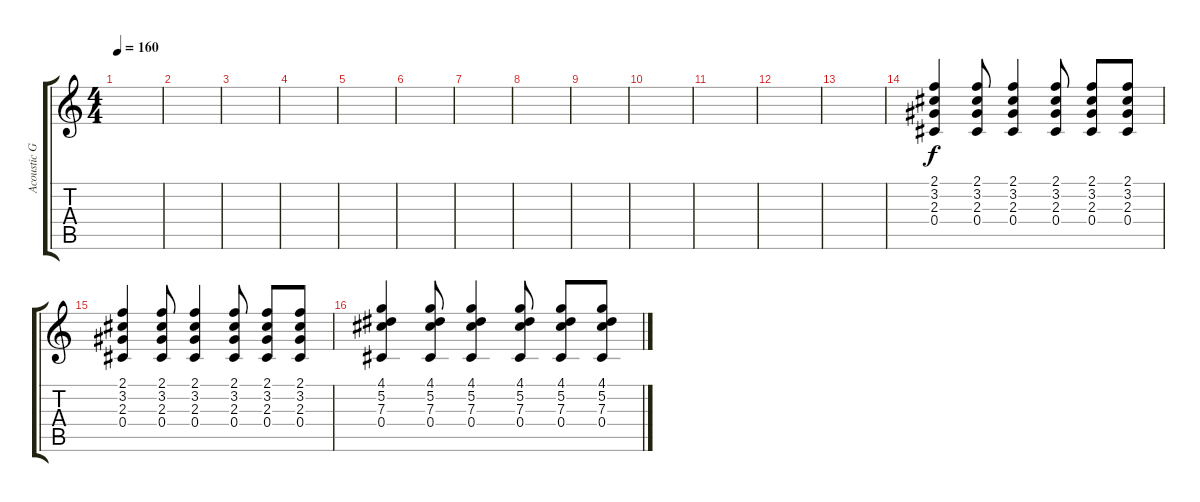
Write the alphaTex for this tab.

\track ("Acoustic Guitar (1/2 step down)" "Acoustic G") {instrument acousticguitarsteel}
\staff {score tabs}
\tuning (Eb4 Bb3 Gb3 Db3 Ab2 Eb2) {hide}
\ts (4 4)
\tempo 160
\clef g2
\ks c
|
|
|
|
|
|
|
|
|
|
|
|
|
(2.1 3.2 2.3 0.4).4 (2.1 3.2 2.3 0.4).8 (2.1 3.2 2.3 0.4).4 (2.1 3.2 2.3 0.4).8 (2.1 3.2 2.3 0.4).8 (2.1 3.2 2.3 0.4).8 |
(2.1 3.2 2.3 0.4).4 (2.1 3.2 2.3 0.4).8 (2.1 3.2 2.3 0.4).4 (2.1 3.2 2.3 0.4).8 (2.1 3.2 2.3 0.4).8 (2.1 3.2 2.3 0.4).8 |
(4.1 5.2 7.3 0.4).4 (4.1 5.2 7.3 0.4).8 (4.1 5.2 7.3 0.4).4 (4.1 5.2 7.3 0.4).8 (4.1 5.2 7.3 0.4).8 (4.1 5.2 7.3 0.4).8
